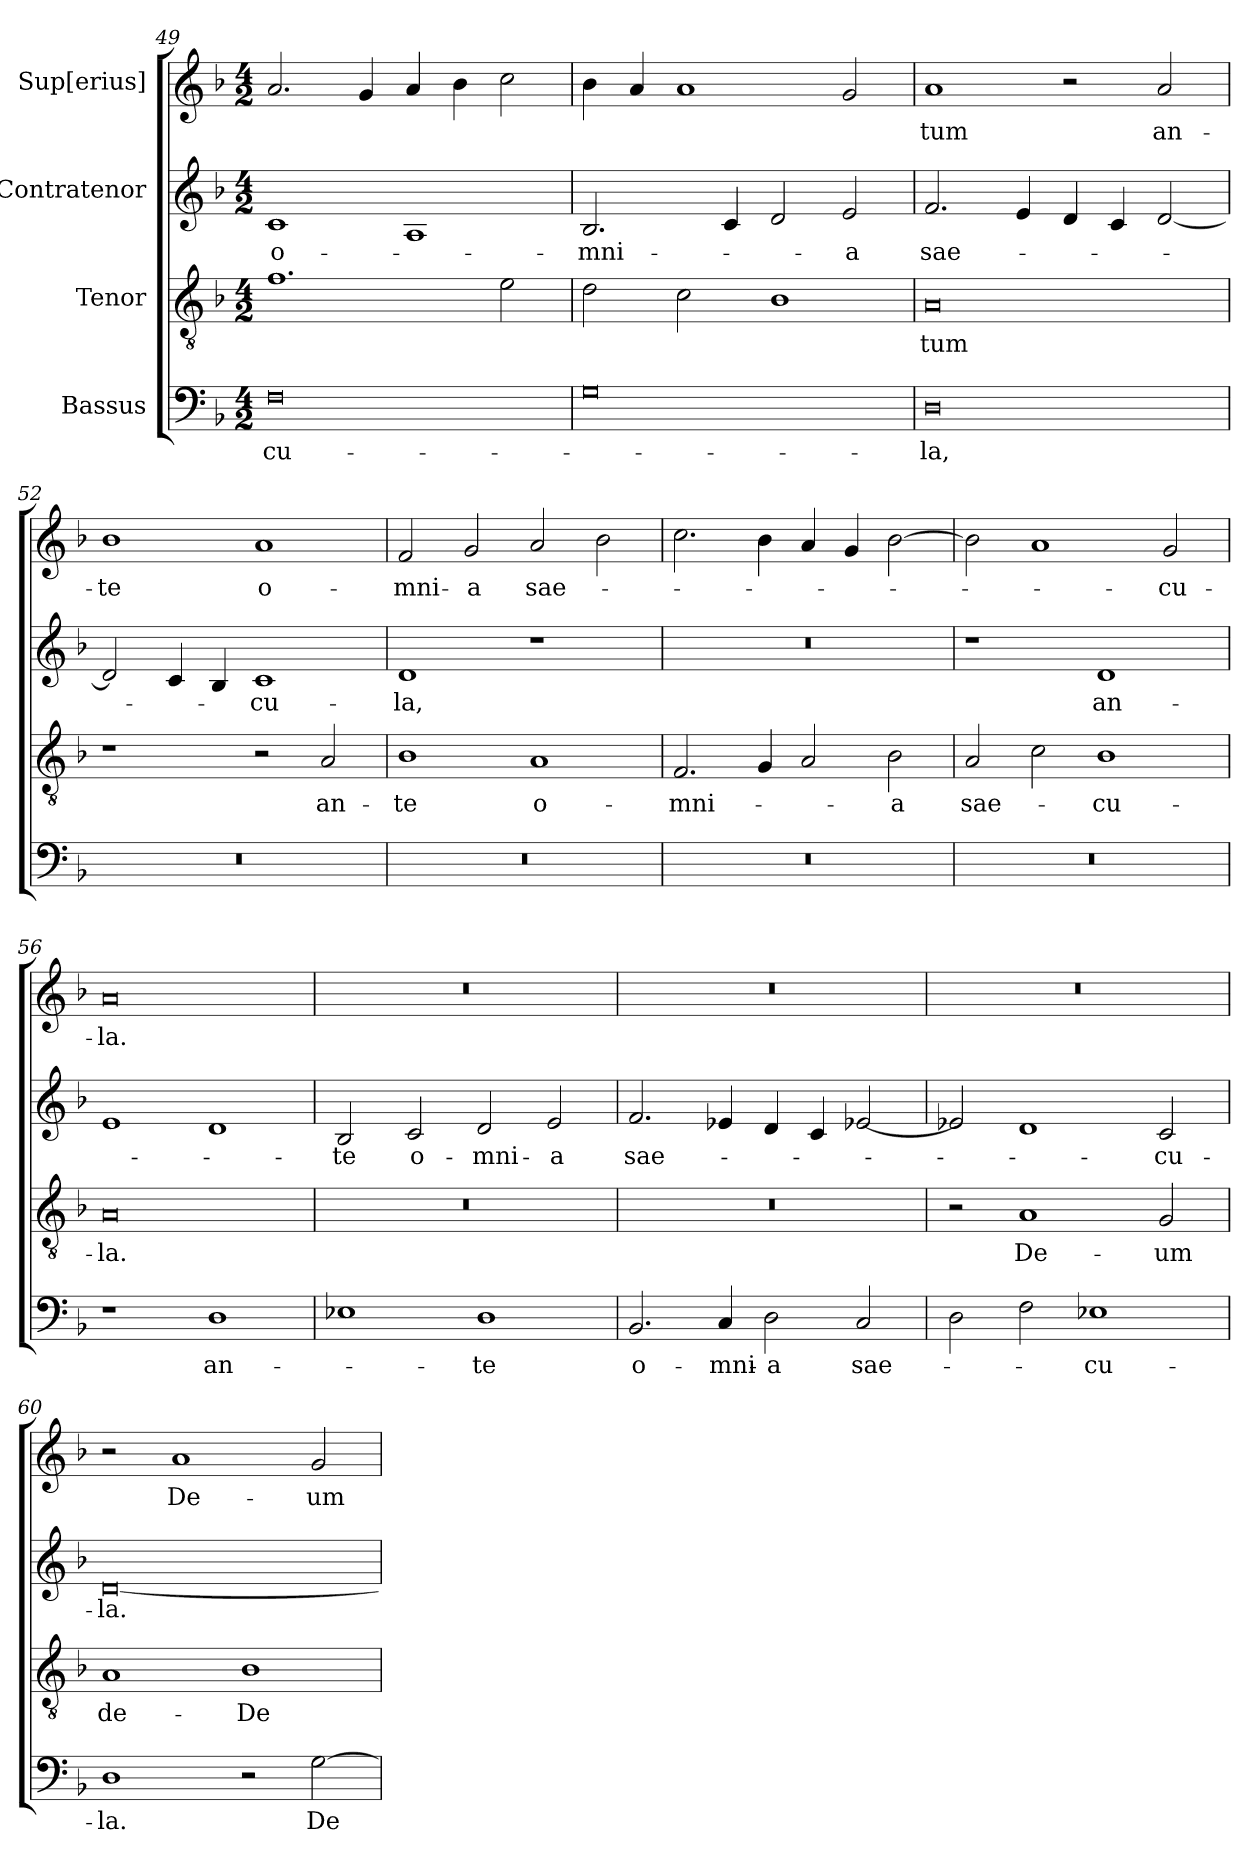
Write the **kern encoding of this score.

**kern	**text	**kern	**text	**kern	**text	**kern	**text
*part4	*part4	*part3	*part3	*part2	*part2	*part1	*part1
*staff4	*staff4	*staff3	*staff3	*staff2	*staff2	*staff1	*staff1
*I"Bassus	*	*I"Tenor	*	*I"Contratenor	*	*I"Sup[erius]	*
*clefF4	*	*clefGv2	*	*clefG2	*	*clefG2	*
*k[b-]	*	*k[b-]	*	*k[b-]	*	*k[b-]	*
*M4/2	*	*M4/2	*	*M4/2	*	*M4/2	*
=49	=49	=49	=49	=49	=49	=49	=49
0F\	-cu-	1.f\	.	1c/	o-	2.a/	.
.	.	.	.	.	.	4g/	.
.	.	.	.	1A/	.	4a/	.
.	.	.	.	.	.	4b-\	.
.	.	2e\	.	.	.	2cc\	.
=50	=50	=50	=50	=50	=50	=50	=50
0G\	.	2d\	.	2.B-/	-mni-	4b-\	.
.	.	.	.	.	.	4a/	.
.	.	2c\	.	.	.	1a/	.
.	.	.	.	4c/	.	.	.
.	.	1B-\	.	2d/	.	.	.
.	.	.	.	2e/	-a	2g/	.
=51	=51	=51	=51	=51	=51	=51	=51
0D\	-la,	0A/	-tum	2.f/	sae-	1a/	-tum
.	.	.	.	4e/	.	.	.
.	.	.	.	4d/	.	2r	.
.	.	.	.	4c/	.	.	.
.	.	.	.	[2d/	.	2a/	an-
=52	=52	=52	=52	=52	=52	=52	=52
0r	.	1r	.	2d/]	.	1b-\	-te
.	.	.	.	4c/	.	.	.
.	.	.	.	4B-/	.	.	.
.	.	2r	.	1c/	-cu-	1a/	o-
.	.	2A/	an-	.	.	.	.
=53	=53	=53	=53	=53	=53	=53	=53
0r	.	1B-\	-te	1d/	-la,	2f/	-mni-
.	.	.	.	.	.	2g/	-a
.	.	1A/	o-	1r	.	2a/	sae-
.	.	.	.	.	.	2b-\	.
=54	=54	=54	=54	=54	=54	=54	=54
0r	.	2.F/	-mni-	0r	.	2.cc\	.
.	.	4G/	.	.	.	4b-\	.
.	.	2A/	.	.	.	4a/	.
.	.	.	.	.	.	4g/	.
.	.	2B-\	-a	.	.	[2b-\	.
=55	=55	=55	=55	=55	=55	=55	=55
0r	.	2A/	sae-	1r	.	2b-\]	.
.	.	2c\	.	.	.	1a/	.
.	.	1B-\	-cu-	1d/	an-	.	.
.	.	.	.	.	.	2g/	-cu-
=56	=56	=56	=56	=56	=56	=56	=56
1r	.	0A/	-la.	1e/	.	0a/	-la.
1D\	an-	.	.	1d/	.	.	.
=57	=57	=57	=57	=57	=57	=57	=57
1E-X\	.	0r	.	2B-/	-te	0r	.
.	.	.	.	2c/	o-	.	.
1D\	-te	.	.	2d/	-mni-	.	.
.	.	.	.	2e/	-a	.	.
=58	=58	=58	=58	=58	=58	=58	=58
2.BB-/	o-	0r	.	2.f/	sae-	0r	.
4C/	-mni-	.	.	4e-X/	.	.	.
2D\	-a	.	.	4d/	.	.	.
.	.	.	.	4c/	.	.	.
2C/	sae-	.	.	[2e-X/	.	.	.
=59	=59	=59	=59	=59	=59	=59	=59
2D\	.	2r	.	2e-X/]	.	0r	.
2F\	.	1A/	De-	1d/	.	.	.
1E-X\	-cu-	.	.	.	.	.	.
.	.	2G/	-um	2c/	-cu-	.	.
=60	=60	=60	=60	=60	=60	=60	=60
1D\	-la.	1A/	de-	[0d/	-la.	2r	.
.	.	.	.	.	.	1a/	De-
2r	.	1B-\	De-	.	.	.	.
[2G\	De-	.	.	.	.	2g/	-um
=	=	=	=	=	=	=	=
*-	*-	*-	*-	*-	*-	*-	*-
